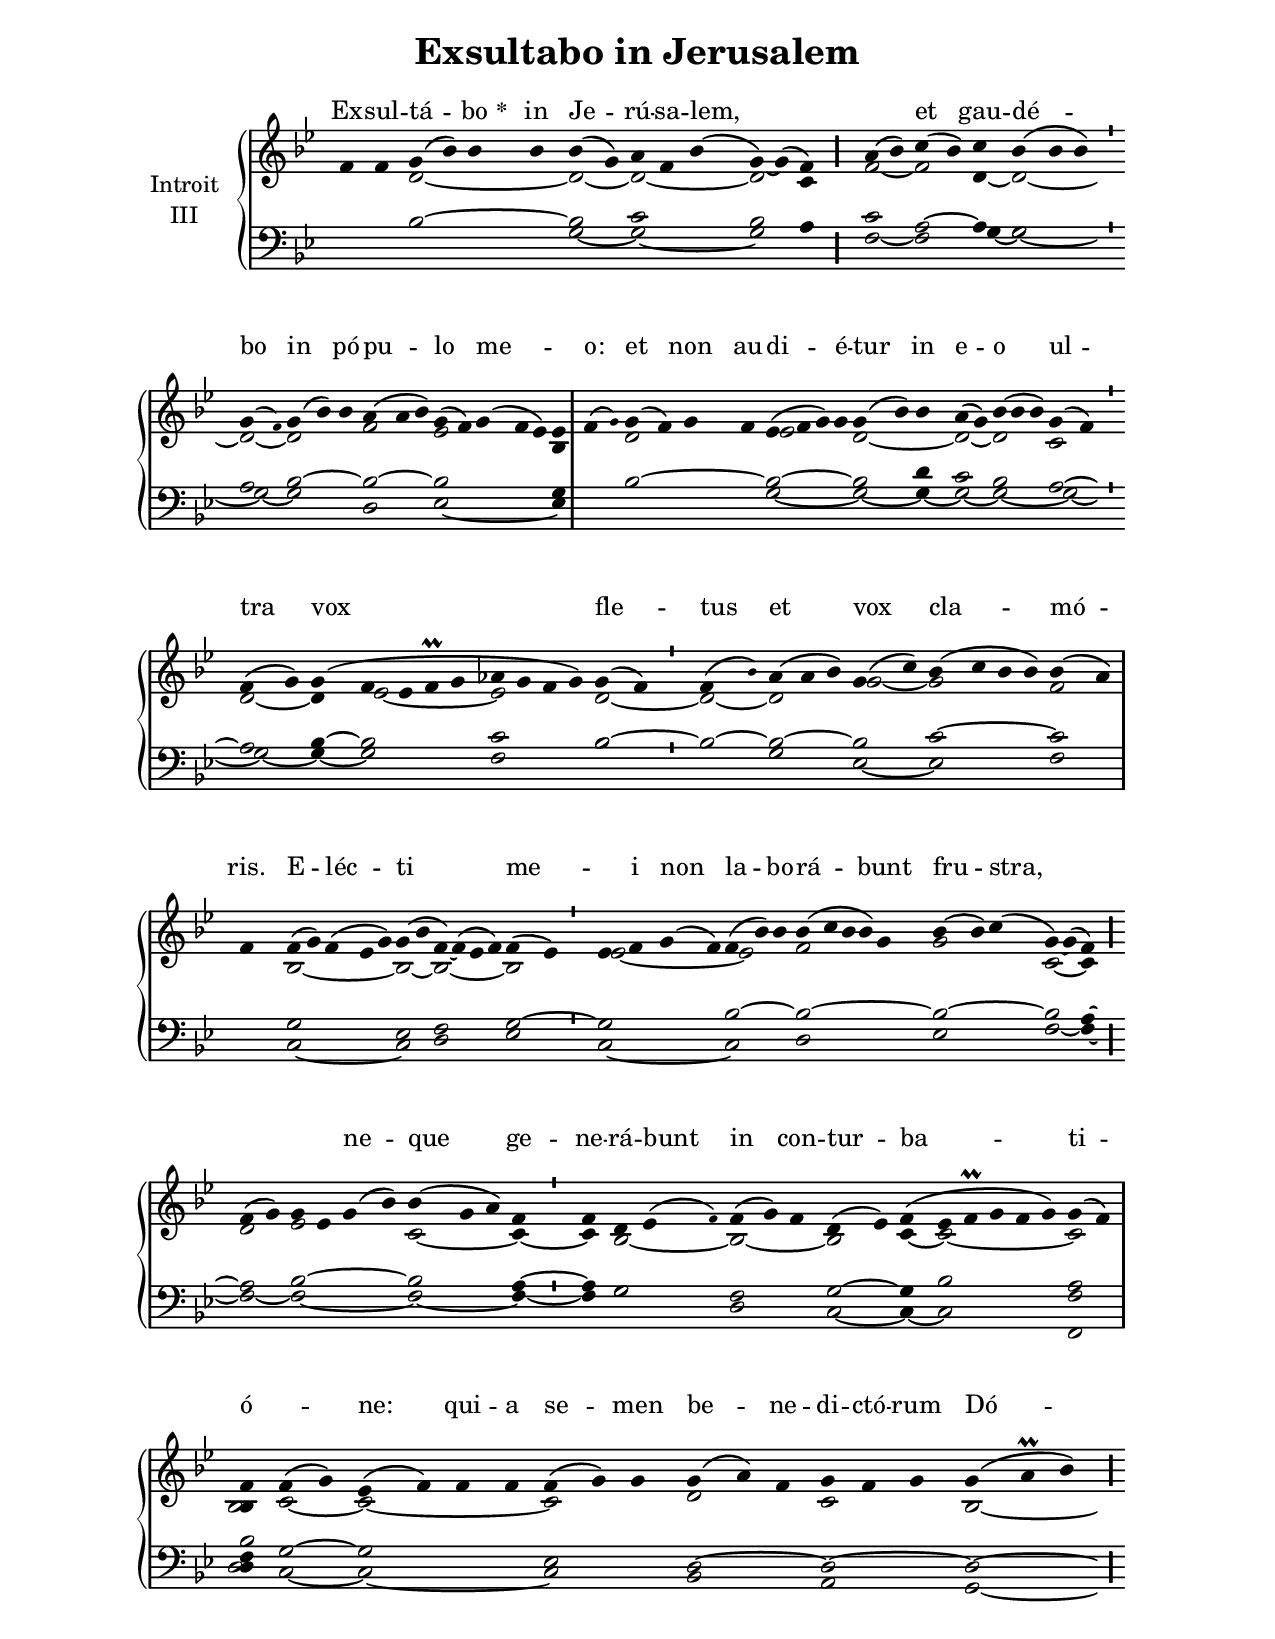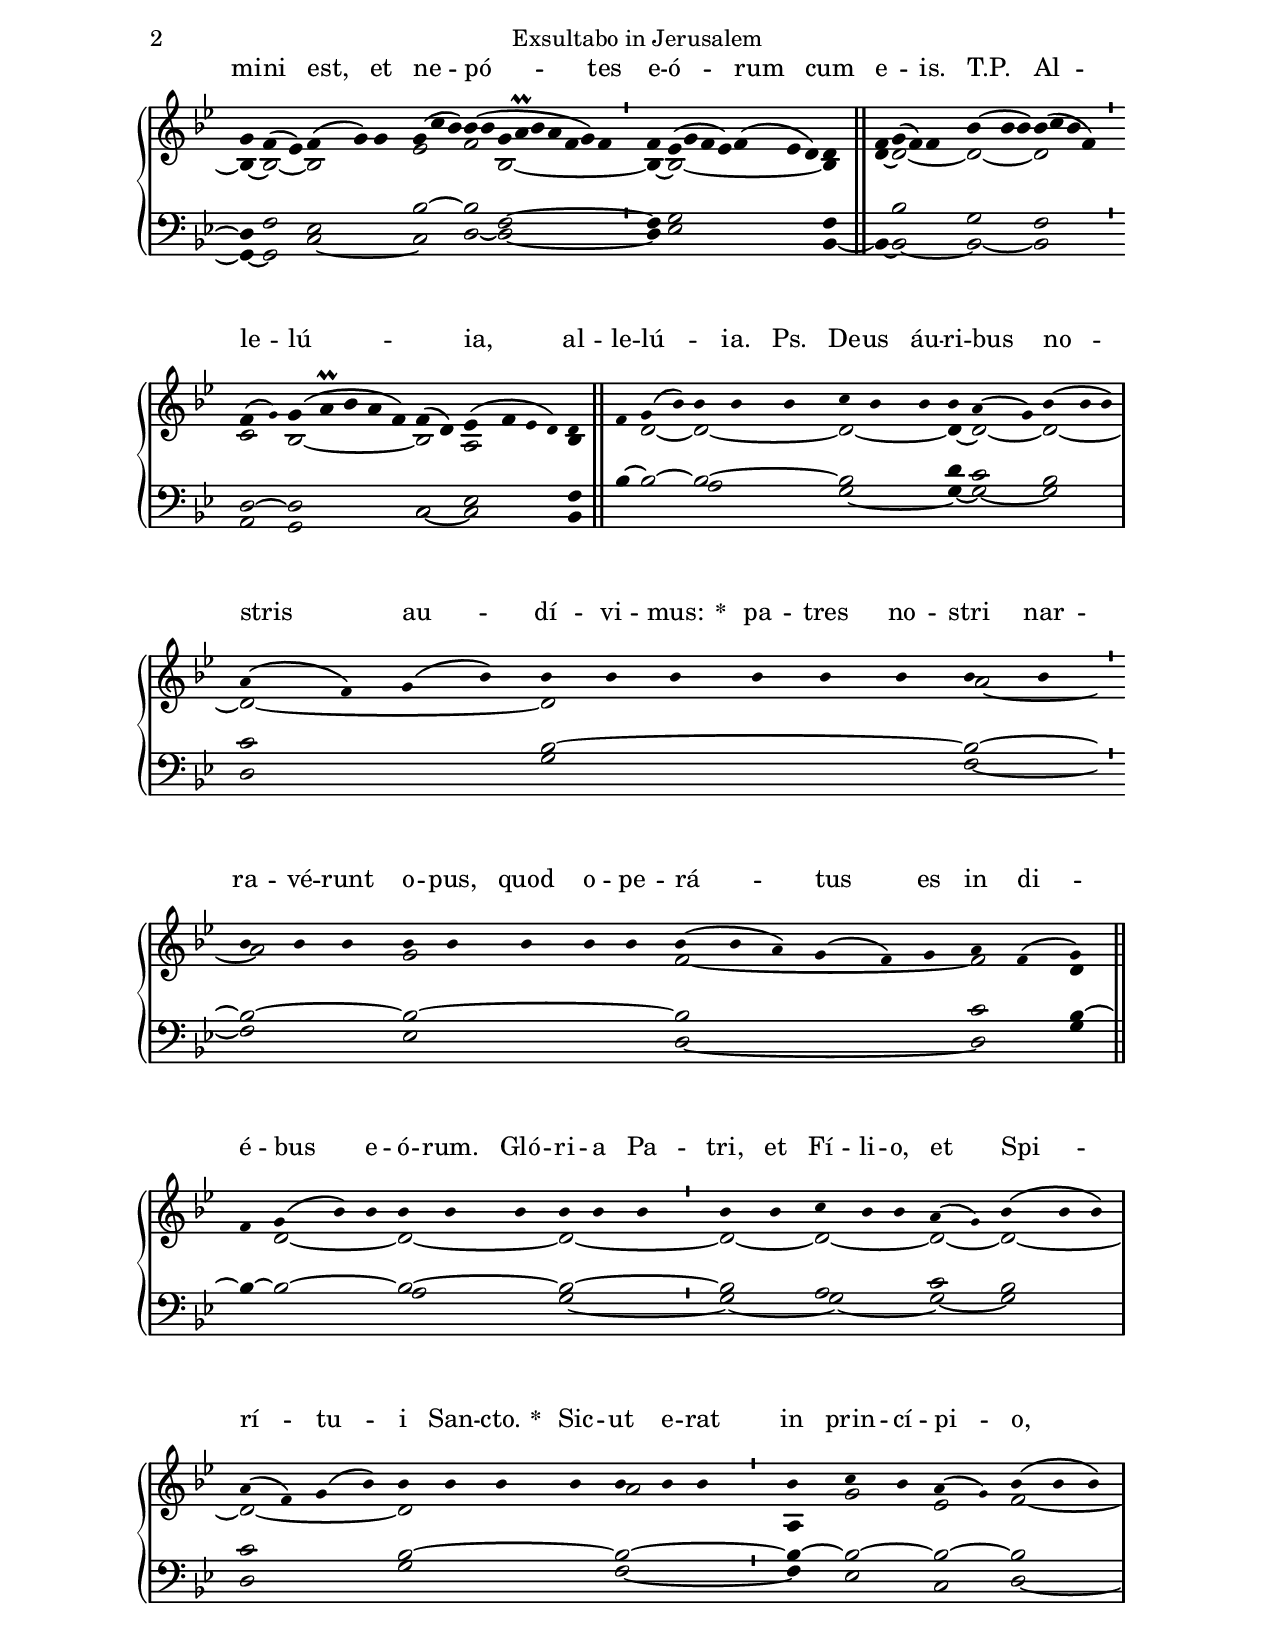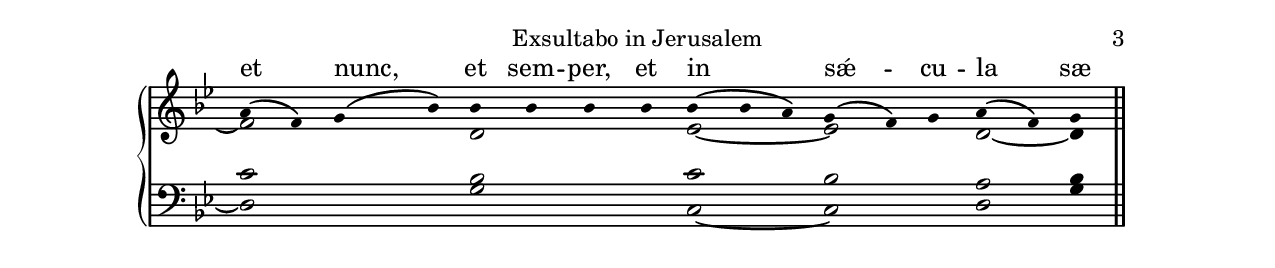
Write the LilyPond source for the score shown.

\version "2.18"
\include "gregorian.ly"
\include "noh2.ily"


%Page reference: page iii.194
%(volume.page)

global = {
 \key g \minor
 \cadenzaOn 
}

\header {
  title = \markup \center-column {"Exsultabo in Jerusalem" \vspace #1 }
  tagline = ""
  composer = ""
}

\paper {
 #(include-special-characters)
  oddHeaderMarkup = \markup \fill-line {
    \line {}
    \center-column {
      \on-the-fly #first-page     " "
      \on-the-fly #not-first-page "Exsultabo in Jerusalem"
    }
    \line { \on-the-fly #print-page-number-check-first \fromproperty #'page:page-number-string }
  }
  evenHeaderMarkup = \markup \fill-line {
    \line { \on-the-fly #print-page-number-check-first \fromproperty #'page:page-number-string }
    \center-column { "Exsultabo in Jerusalem" }
    \line {}
  }
}

chantText = \lyricmode {
Ex -- sul -- tá -- bo 
\set stanza = " * " in Je -- rú -- sa -- lem, _ 
et gau -- dé -- bo in pó -- pu -- lo me -- _ o: 
et non au -- di -- é -- tur in e -- o ul -- tra vox fle -- tus et vox cla -- mó -- ris. 
E -- léc -- ti me -- _ i non la -- bo -- rá -- bunt fru -- stra, _ _ _ 
ne -- que ge -- ne -- rá -- bunt in con -- tur -- ba -- ti -- ó -- _ ne: 
qui -- a se -- men be -- ne -- di -- ctó -- rum Dó -- mi -- ni est, 
et ne -- pó -- tes e -- ó -- rum cum e -- _ is. T.P. 
Al -- le -- lú -- _ ia, al -- le -- lú -- _ ia. Ps. 
De -- us áu -- ri -- bus no -- stris au -- dí -- vi -- mus: 
\set stanza = " * " 
pa -- tres no -- stri nar -- ra -- vé -- runt o -- pus, quod o -- pe -- rá -- tus es in di -- é -- bus e -- ó -- rum. 
Gló -- ri -- a Pa -- tri, et Fí -- li -- o, et Spi -- rí -- tu -- i San -- cto. 
\set stanza = " * " 
Sic -- ut e -- rat in prin -- cí -- pi -- o, et nunc, et sem -- per, 
et in sǽ -- cu -- la sæ -- cu -- ló -- rum. A -- men. }

chantMusic = {
\tieDown   f'4 f'4 g'4 ( bes'4) bes'4  bes'4 bes'4 ( g'4) a'4 f'4 bes'4 ( g'4) ~ g'4 ( f'4) \divisioMaior
 a'4 ( bes'4) c''4 ( bes'4) c''4 bes'4 ( bes'4 bes'4) \divisioMinima
 g'4 ( \once \tweak #'font-size #-4 f' ) g'4 ( bes'4) bes'4 a'4 ( a'4 bes'4) g'4 ( f'4) g'4 ( f'4 ees'4) ees'4 \divisioMaxima
 f'4 ( \once \tweak #'font-size #-4 g' ) g'4 ( f'4) g'4 f'4 ees'4 ( f'4 g'4) g'4 g'4 ( bes'4) bes'4 a'4 ( g'4) bes'4 ( bes'4 bes'4) g'4 ( f'4) \divisioMinima
 f'4 ( g'4)  g'4 ( f'4 ees'4 f'\prall g'4 aes'4 g'4 f'4 g'4) g'4 ( f'4) \divisioMinima
 f'4 ( \once \tweak #'font-size #-4 bes' ) a'4 ( a'4 bes'4) g'4 ( c''4) bes'4 ( c''4 bes'4 bes'4) bes'4 ( a'4) \divisioMaxima
 f'4 f'4 ( g'4) f'4 ( ees'4 g'4) g'4 ( bes'4 f'4) ~ f'4 ( ees'4 f'4) f'4 ( ees'4) \divisioMinima
 ees'4 f'4 g'4 ( f'4) f'4 ( bes'4) bes'4 bes'4 ( c''4 bes'4 bes'4) g'4 bes'4 ( bes'4) c''4 ( g'4) ~ g'4 ( f'4) \divisioMaior
 f'4 ( g'4) g'4 ees'4 g'4 ( bes'4) bes'4 ( g'4 a'4) f'4 \divisioMinima
 f'4 d'4 ees'4 ( \once \tweak #'font-size #-4 f' ) f'4 ( g'4) f'4 d'4 ( ees'4) f'4 ( ees'4 f'\prall g'4 f'4 g'4) g'4 ( f'4) \divisioMaxima
 f'4 f'4 ( g'4) ees'4 ( f'4) f'4 f'4 f'4 ( g'4) g'4 g'4 ( a'4) f'4 g'4 f'4 g'4 g'4 ( a'\prall bes'4) \divisioMaior
 g'4 f'4 ( ees'4) f'4 ( g'4) g'4 g'4 ( c''4 bes'4) bes'4 ( bes'4 g'4 a'\prall bes'4 a'4 f'4 g'4) f'4 \divisioMinima
 f'4 ees'4 ( g'4 f'4 ees'4) f'4 ( ees'4 d'4) d'4 \finalis
 f'4 g'4 ( f'4) f'4 bes'4 ( bes'4 bes'4) bes'4 ( c''4 bes'4 f'4) \divisioMinima
 f'4 ( \once \tweak #'font-size #-4 g' ) g'4 ( a'\prall bes'4 a'4 f'4) f'4 ( d'4) ees'4 ( f'4 \tiny ees' d' 4) d'4 \finalis
 f'4 g'4 ( bes'4) bes'4 bes'4 bes'4 c''4 bes'4 bes'4 bes'4 a'4 ( g'4) bes'4 ( bes'4 bes'4) \divisioMaxima
 a'4 ( f'4) g'4 ( bes'4) bes'4 bes'4 bes'4 bes'4 bes'4 bes'4 bes'4 bes'4 \divisioMinima
 bes'4 bes'4 bes'4 bes'4 bes'4 bes'4 bes'4 bes'4 bes'4 ( bes'4 a'4) g'4 ( f'4) g'4 a'4 f'4 ( g'4) \finalis
  f'4 g'4 ( bes'4) bes'4 bes'4 bes'4 bes'4 bes'4 bes'4 bes'4 \divisioMinima
 bes'4 bes'4 c''4 bes'4 bes'4 a'4 ( \once \tweak #'font-size #-4 g' ) bes'4 ( bes'4 bes'4) \divisioMaxima
 a'4 ( f'4) g'4 ( bes'4) bes'4 bes'4 bes'4 bes'4 bes'4 bes'4 bes'4 \divisioMinima
 bes'4 c''4 bes'4 a'4 ( \once \tweak #'font-size #-4 g' ) bes'4 ( bes'4 bes'4) \divisioMaxima
 a'4 ( f'4) g'4 ( bes'4) bes'4 bes'4 bes'4 bes'4 bes'4 ( bes'4 a'4) g'4 ( f'4) g'4 a'4 ( f'4) g'4 \finalis

}

altoMusic = {
r2 d'2*4/2 ~ d'2 ~ d'2*3/2 ~ d'2 c'4 \divisioMaior
f'2 ~ f'2 d'4 ~ d'2*3/2 ~ \divisioMinima
d'2 ~ d'2*3/2 f'2*3/2 ees'2*5/2 bes4 \divisioMaxima
r2 d'2*4/2 ees'2*4/2 d'2*3/2 ~ d'2 ~ d'2*3/2 c'2 \divisioMinima
d'2 ~ d'4 ees'2*4/2 ~ ees'2*4/2 d'2 ~ \divisioMinima
d'2 ~ d'2*3/2 g'2 ~ g'2*4/2 f'2 \divisioMaxima
r4 bes2*5/2 ~ bes2 ~ bes2*4/2 ~ bes2 \divisioMinima
ees'2*4/2 ~ ees'2*3/2 f'2*5/2 g'2*3/2 c'2 ~ c'4 \divisioMaior
d'2 ees'2*4/2 c'2*3/2 ~ c'4 ~ \divisioMinima
c'4 bes2*3/2 ~ bes2*3/2 ~ bes2 c'4 ~ c'2*5/2 ~ c'2 bes2*0/2 ~ \divisioMaxima
bes4 c'2 ~ c'2*4/2 ~ c'2*3/2 d'2*3/2 c'2*3/2 bes2*3/2 ~ \divisioMaior
bes4 ~ bes2 ~ bes2*3/2 ees'2*3/2 f'2 bes2*7/2 ~ \divisioMinima
bes4 ~ bes2*7/2 ~ bes4 \finalis
d'4 ~ d'2*3/2 ~ d'2*3/2 ~ d'2*4/2 \divisioMinima
c'2 bes2*5/2 ~ bes2 a2*4/2 bes4 \finalis
r4 d'2 ~ d'2*3/2 ~ d'2*3/2 ~ d'4 ~ d'2 ~ d'2*3/2 ~ \divisioMaxima
d'2*4/2 ~ d'2*6/2 a'2 ~ \divisioMinima
a'2*3/2 g'2*5/2 f'2*6/2 ~ f'2 d'4 r4 d'2*3/2 ~ d'2*3/2 ~ d'2*3/2 ~ \divisioMinima
d'2 ~ d'2*3/2 ~ d'2 ~ d'2*3/2 ~ \divisioMaxima
d'2*4/2 ~ d'2*4/2 a'2*3/2 \divisioMinima
a4 g'2 ees'2 f'2*3/2 ~ \divisioMaxima
f'2*4/2 d'2*4/2 ees'2*3/2 ~ ees'2*3/2 d'2 ~ d'4 \finalis
}

tenorMusic = {
r2 bes2*4/2 ~ bes2 c'2*3/2 bes2 a4 \divisioMaior
c'2 a2 ~ a4 g2*3/2 \divisioMinima
a2 bes2*3/2 ~ bes2*3/2 ~ bes2*5/2 g4 \divisioMaxima
r2 bes2*4/2 ~ bes2*4/2 ~ bes2 d'4 c'2 bes2*3/2 a2 ~ \divisioMinima
a2 bes4 ~ bes2*4/2 c'2*4/2 bes2 ~ \divisioMinima
bes2 ~ bes2*3/2 ~ bes2 c'2*4/2 ~ c'2 \divisioMaxima
r4 g2*5/2 ees2 f2*4/2 g2 ~ \divisioMinima
g2*4/2 bes2*3/2 ~ bes2*5/2 ~ bes2*3/2 ~ bes2 a4 ~ \divisioMaior
a2 bes2*4/2 ~ bes2*3/2 a4 ~ \divisioMinima
a4 g2*3/2 f2*3/2 g2 ~ g4 bes2*5/2 a2 bes2*0/2 \divisioMaxima
f4 g2 ~ g2*4/2 ees2*3/2 d2*3/2 ~ d2*3/2 ~ d2*3/2 ~ \divisioMaior
d4 f2 ees2*3/2 bes2*3/2 ~ bes2 f2*7/2 ~ \divisioMinima
f4 g2*7/2 f4 \finalis
r4 bes2*3/2 g2*3/2 f2*4/2 \divisioMinima
d2 ~ d2*5/2 c2 ees2*4/2 f4 \finalis
bes4 ~ bes2 ~ bes2*3/2 ~ bes2*3/2 d'4 c'2 bes2*3/2 \divisioMaxima
c'2*4/2 bes2*6/2 ~ bes2 ~ \divisioMinima
bes2*3/2 ~ bes2*5/2 ~ bes2*6/2 c'2 bes4 ~ bes4 ~ bes2*3/2 ~ bes2*3/2 ~ bes2*3/2 ~ \divisioMinima
bes2 a2*3/2 c'2 bes2*3/2 \divisioMaxima
c'2*4/2 bes2*4/2 ~ bes2*3/2 ~ \divisioMinima
bes4 ~ bes2 ~ bes2 ~ bes2*3/2 \divisioMaxima
c'2*4/2 bes2*4/2 c'2*3/2 bes2*3/2 a2 bes4 \finalis
}

bassMusic = {
r2*6/2 g2 ~ g2*3/2 ~ g2 a4 \divisioMaior
f2 ~ f2 g4 ~ g2*3/2 ~ \divisioMinima
g2 ~ g2*3/2 d2*3/2 ees2*5/2 ~ ees4 \divisioMaxima
r2*6/2 g2*4/2 ~ g2 ~ g4 ~ g2 ~ g2*3/2 ~ g2 ~ \divisioMinima
g2 ~ g4 ~ g2*4/2 f2*4/2 bes2 \divisioMinima
r2 g2*3/2 ees2 ~ ees2*4/2 f2 \divisioMaxima
r4 c2*5/2 ~ c2 d2*4/2 ees2 \divisioMinima
c2*4/2 ~ c2*3/2 d2*5/2 ees2*3/2 f2 ~ f4 ~ \divisioMaior
f2 ~ f2*4/2 ~ f2*3/2 ~ f4 ~ \divisioMinima
f4 g2*3/2 d2*3/2 c2 ~ c4 ~ c2*5/2 <f f,>2 d2*0/2 ~ \divisioMaxima
d4 c2 ~ c2*4/2 ~ c2*3/2 bes,2*3/2 a,2*3/2 g,2*3/2 ~ \divisioMaior
g,4 ~ g,2 c2*3/2 ~ c2*3/2 d2 ~ d2*7/2 ~ \divisioMinima
d4 ees2*7/2 bes,4 ~ \finalis
bes,4 ~ bes,2*3/2 ~ bes,2*3/2 ~ bes,2*4/2 \divisioMinima
a,2 g,2*5/2 c2 ~ c2*4/2 bes,4 \finalis
r2*3/2 a2*3/2 g2*3/2 ~ g4 ~ g2 ~ g2*3/2 \divisioMaxima
d2*4/2 g2*6/2 f2 ~ \divisioMinima
f2*3/2 ees2*5/2 d2*6/2 ~ d2 g4 r2*4/2 a2*3/2 g2*3/2 ~ \divisioMinima
g2 ~ g2*3/2 ~ g2 ~ g2*3/2 \divisioMaxima
d2*4/2 g2*4/2 f2*3/2 ~ \divisioMinima
f4 ees2 c2 d2*3/2 ~ \divisioMaxima
d2*4/2 g2*4/2 c2*3/2 ~ c2*3/2 d2 g4 \finalis
}

voiceLines = {
\voiceLineStyle


}

\score{
  <<
    \new GrandStaff <<
      \set GrandStaff.autoBeaming = ##f
      \set GrandStaff.instrumentName = \markup \center-column {
        "Introit"
        "III"
      }
      \new Staff = up <<
        \new Voice = "chant" {
          \voiceOne \global \chantMusic
        }
        \new Voice {
          \voiceTwo \global \altoMusic
        }
      >>

      \new Staff = down <<
        \clef bass
        \new Voice {
          \voiceOne \global \tenorMusic
        }
        \new Voice {
          \voiceTwo \global \bassMusic
        }
	\new Voice {
        \voiceThree \global \voiceLines
        }
      >>
    >>
    \new Lyrics \lyricsto chant {
      \chantText
    }
  >>
  \layout{
  }
  \midi{
    \tempo 4 = 125
  }
}
